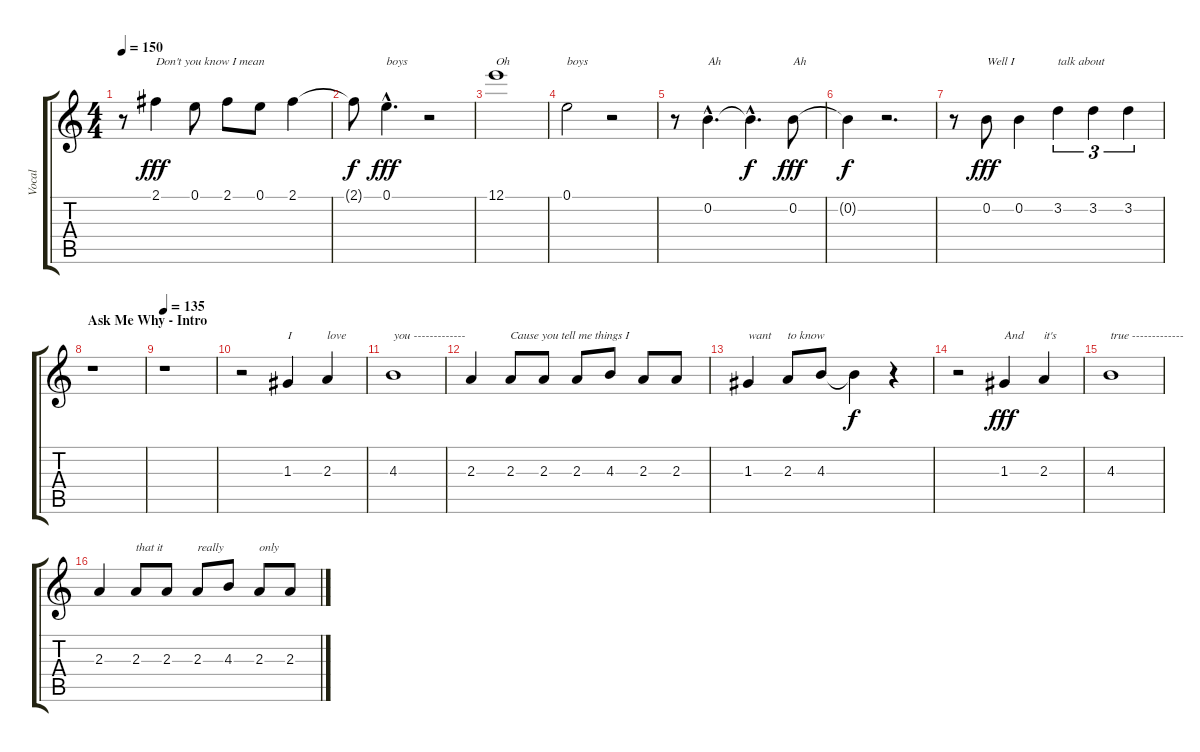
\track ("Vocal" "Vocal") {instrument acousticguitarnylon}
\staff {score tabs}
\tuning (E4 B3 G3 D3 A2 E2) {hide}
\ts (4 4)
\tempo 150
\clef g2
\ks c
r.8{dy fff} 2.1.4{txt "Don't you know I mean"} 0.1.8 2.1.8 0.1.8 2.1.4 |
2.1{t}.8{dy f} 0.1{hac}.4{d txt "boys" dy fff} r.2 |
12.1.1{txt "Oh"} |
0.1.2{txt "boys" volume 0} r.2 |
r.8 0.2{hac}.4{d txt "Ah"} 0.2{hac t}.4{d dy f} 0.2.8{txt "Ah" dy fff} |
0.2{t}.4{txt " " dy f} r.2{d} |
r.8 0.2.8{txt "Well I" dy fff} 0.2.4 3.2.4{tu (3 2) txt "talk about"} 3.2.4{tu (3 2)} 3.2.4{tu (3 2)} |
\section ("" "Ask Me Why - Intro")
r.1 |
\tempo 135
r.1{volume 16 balance 14 instrument altosax} |
r.2 1.3.4{txt "I"} 2.3.4{txt "love"} |
4.3.1{txt "you -------------"} |
2.3.4 2.3.8{txt "Cause you tell me things I"} 2.3.8 2.3.8 4.3.8 2.3.8 2.3.8 |
1.3.4{txt "want"} 2.3.8{txt "to know"} 4.3.8 4.3{t}.4{dy f} r.4 |
r.2 1.3.4{txt "And" dy fff} 2.3.4{txt "it's"} |
4.3.1{txt "true -------------"} |
2.3.4 2.3.8{txt "that it"} 2.3.8 2.3.8{txt "really"} 4.3.8 2.3.8{txt "only"} 2.3.8
